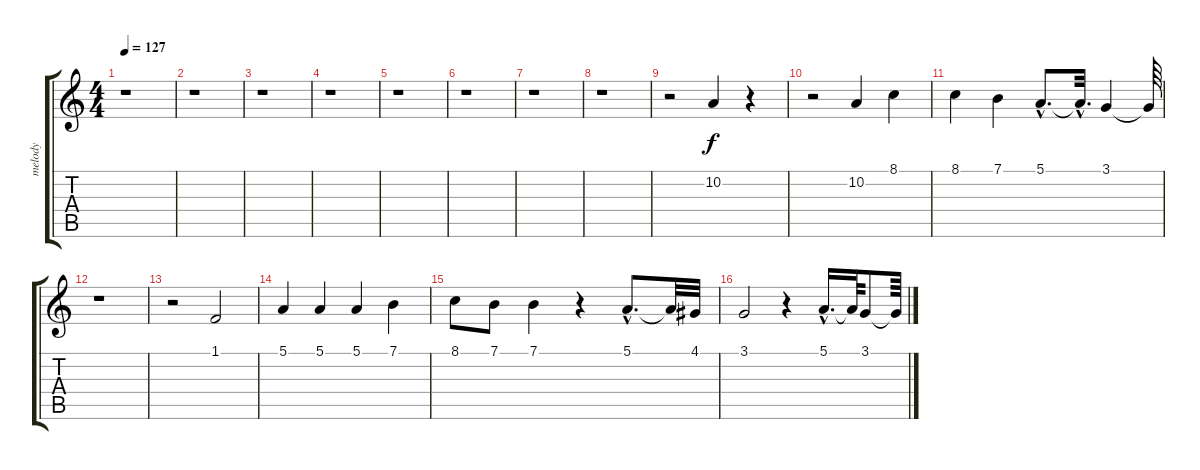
\track ("melody " "melody ") {instrument trombone}
\staff {score tabs}
\tuning (E4 B3 G3 D3 A2 E2) {hide}
\ts (4 4)
\tempo 127
\clef g2
\ks c
r.1{dy f} |
r.1 |
r.1 |
r.1 |
r.1 |
r.1 |
r.1 |
r.1 |
r.2 10.2.4 r.4 |
r.2 10.2.4 8.1.4 |
8.1.4 7.1.4 5.1{hac}.8{d} 5.1{hac t}.32{d} 3.1.4 3.1{t}.64 |
r.1 |
r.2 1.1.2 |
5.1.4 5.1.4 5.1.4 7.1.4 |
8.1.8 7.1.8 7.1.4 r.4 5.1{hac}.8{d} 5.1{t}.32 4.1.32 |
3.1.2 r.4 5.1{hac}.16{d} 5.1{t}.64 3.1.8 3.1{t}.64
